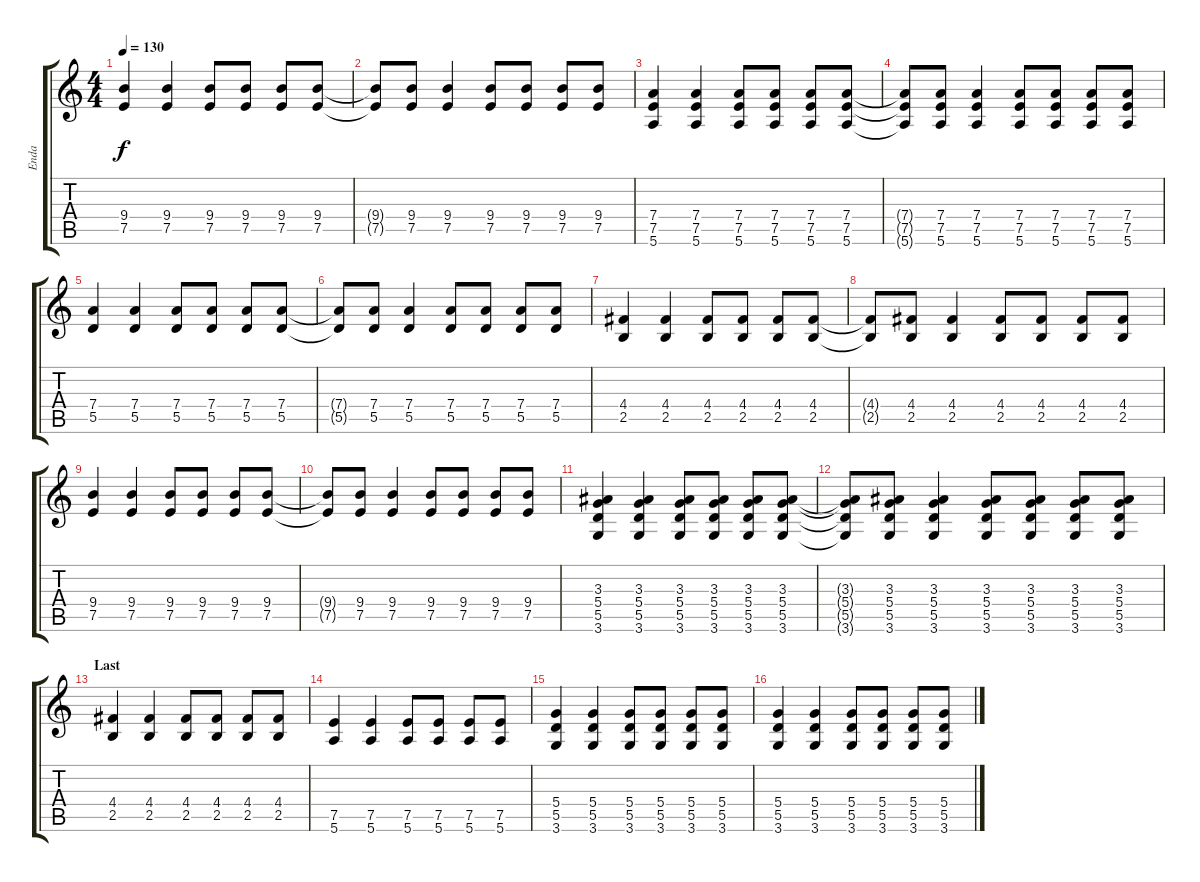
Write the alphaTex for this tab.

\track ("Enda" "Enda") {instrument distortionguitar}
\staff {score tabs}
\tuning (E4 B3 G3 D3 A2 E2) {hide}
\ts (4 4)
\tempo 130
\clef g2
\ks c
(9.4 7.5).4{dy f} (9.4 7.5).4 (9.4 7.5).8 (9.4 7.5).8 (9.4 7.5).8 (9.4 7.5).8 |
(9.4{t} 7.5{t}).8 (9.4 7.5).8 (9.4 7.5).4 (9.4 7.5).8 (9.4 7.5).8 (9.4 7.5).8 (9.4 7.5).8 |
(7.4 7.5 5.6).4 (7.4 7.5 5.6).4 (7.4 7.5 5.6).8 (7.4 7.5 5.6).8 (7.4 7.5 5.6).8 (7.4 7.5 5.6).8 |
(7.4{t} 7.5{t} 5.6{t}).8 (7.4 7.5 5.6).8 (7.4 7.5 5.6).4 (7.4 7.5 5.6).8 (7.4 7.5 5.6).8 (7.4 7.5 5.6).8 (7.4 7.5 5.6).8 |
(7.4 5.5).4 (7.4 5.5).4 (7.4 5.5).8 (7.4 5.5).8 (7.4 5.5).8 (7.4 5.5).8 |
(7.4{t} 5.5{t}).8 (7.4 5.5).8 (7.4 5.5).4 (7.4 5.5).8 (7.4 5.5).8 (7.4 5.5).8 (7.4 5.5).8 |
(4.4 2.5).4 (4.4 2.5).4 (4.4 2.5).8 (4.4 2.5).8 (4.4 2.5).8 (4.4 2.5).8 |
(4.4{t} 2.5{t}).8 (4.4 2.5).8 (4.4 2.5).4 (4.4 2.5).8 (4.4 2.5).8 (4.4 2.5).8 (4.4 2.5).8 |
(9.4 7.5).4 (9.4 7.5).4 (9.4 7.5).8 (9.4 7.5).8 (9.4 7.5).8 (9.4 7.5).8 |
(9.4{t} 7.5{t}).8 (9.4 7.5).8 (9.4 7.5).4 (9.4 7.5).8 (9.4 7.5).8 (9.4 7.5).8 (9.4 7.5).8 |
(3.3 5.4 5.5 3.6).4 (3.3 5.4 5.5 3.6).4 (3.3 5.4 5.5 3.6).8 (3.3 5.4 5.5 3.6).8 (3.3 5.4 5.5 3.6).8 (3.3 5.4 5.5 3.6).8 |
(3.3{t} 5.4{t} 5.5{t} 3.6{t}).8 (3.3 5.4 5.5 3.6).8 (3.3 5.4 5.5 3.6).4 (3.3 5.4 5.5 3.6).8 (3.3 5.4 5.5 3.6).8 (3.3 5.4 5.5 3.6).8 (3.3 5.4 5.5 3.6).8 |
\section ("" "Last")
(4.4 2.5).4 (4.4 2.5).4 (4.4 2.5).8 (4.4 2.5).8 (4.4 2.5).8 (4.4 2.5).8 |
(7.5 5.6).4 (7.5 5.6).4 (7.5 5.6).8 (7.5 5.6).8 (7.5 5.6).8 (7.5 5.6).8 |
(5.4 5.5 3.6).4 (5.4 5.5 3.6).4 (5.4 5.5 3.6).8 (5.4 5.5 3.6).8 (5.4 5.5 3.6).8 (5.4 5.5 3.6).8 |
(5.4 5.5 3.6).4 (5.4 5.5 3.6).4 (5.4 5.5 3.6).8 (5.4 5.5 3.6).8 (5.4 5.5 3.6).8 (5.4 5.5 3.6).8
